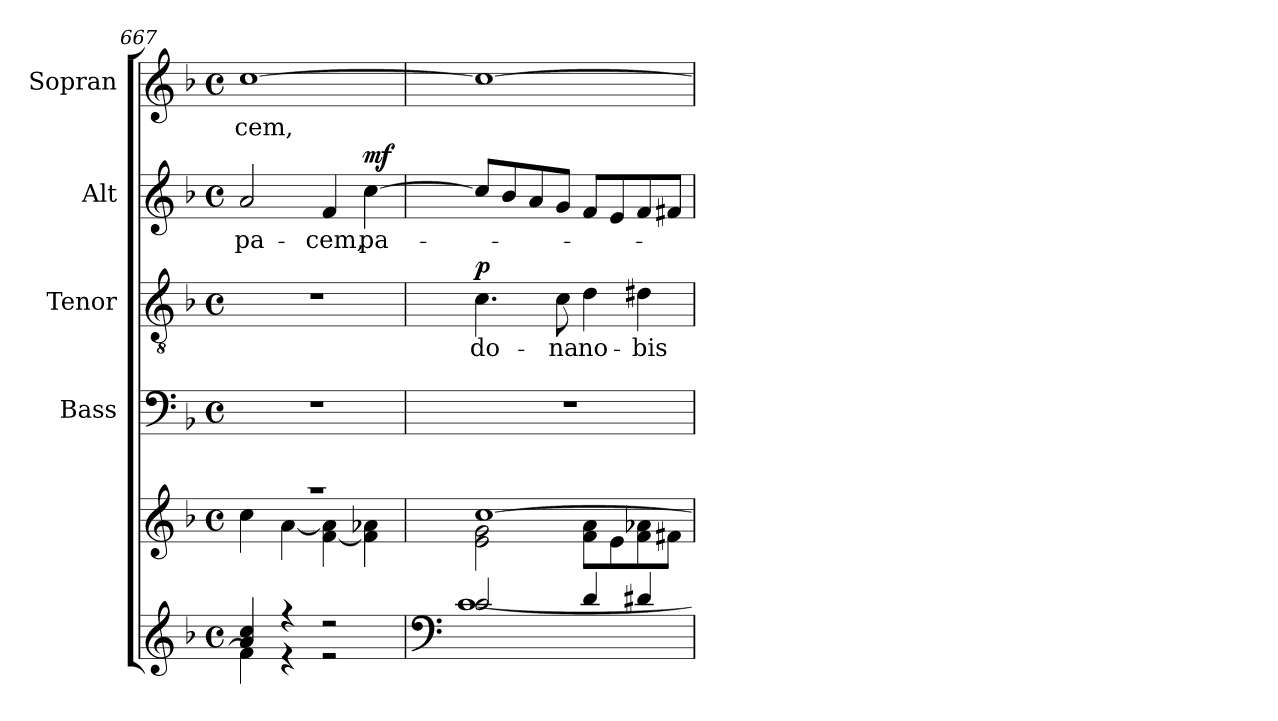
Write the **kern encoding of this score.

**kern	**kern	**kern	**kern	**text	**dynam	**kern	**text	**dynam	**kern	**text
*part5	*part5	*part4	*part3	*part3	*part3	*part2	*part2	*part2	*part1	*part1
*staff6	*staff5	*staff4	*staff3	*staff3	*staff3	*staff2	*staff2	*staff2	*staff1	*staff1
*	*	*I"Bass	*I"Tenor	*	*	*I"Alt	*	*	*I"Sopran	*
*	*	*I'B.	*I'T.	*	*	*I'A.	*	*	*I'S.	*
*clefG2	*clefG2	*clefF4	*clefGv2	*	*	*clefG2	*	*	*clefG2	*
*k[b-]	*k[b-]	*k[b-]	*k[b-]	*	*	*k[b-]	*	*	*k[b-]	*
*F:	*F:	*F:	*F:	*	*	*F:	*	*	*F:	*
*M4/4	*M4/4	*M4/4	*M4/4	*	*	*M4/4	*	*	*M4/4	*
*met(c)	*met(c)	*met(c)	*met(c)	*	*	*met(c)	*	*	*met(c)	*
=667	=667	=667	=667	=667	=667	=667	=667	=667	=667	=667
*^	*^	*	*	*	*	*	*	*	*	*
!	!	!	!	!	!	!	!	!	!LO:LY:b	!	!	!LO:LY:b
4a/ 4cc/	4f\]	1r	4cc\	1r	1r	.	.	2a/	pa-	.	[1cc	-cem,
4r	4r	.	[<4a\	.	.	.	.	.	.	.	.	.
!	!	!	!	!	!	!	!	!	!LO:LY:b	!	!	!
2r	2r	.	[<4f\ 4a\]	.	.	.	.	4f/	-cem,	.	.	.
!	!	!	!	!	!	!	!	!	!LO:LY:b	!LO:DY:a	!	!
.	.	.	4f\] 4a-X\	.	.	.	.	[4cc\	pa-	mf	.	.
=668	=668	=668	=668	=668	=668	=668	=668	=668	=668	=668	=668	=668
*clefF4	*	*	*	*	*	*	*	*	*	*	*	*
!	!	!	!	!	!	!LO:LY:b	!LO:DY:a	!	!	!	!	!
2c/	[<1c	[>1cc	2e\ 2g\	1r	4.c\	do-	p	8cc/L]	.	.	1cc_	.
.	.	.	.	.	.	.	.	8b-/	.	.	.	.
.	.	.	.	.	.	.	.	8a/	.	.	.	.
!	!	!	!	!	!	!LO:LY:b	!	!	!	!	!	!
.	.	.	.	.	8c\	-na	.	8g/J	.	.	.	.
!	!	!	!	!	!	!LO:LY:b	!	!	!	!	!	!
4d/	.	.	8f\ 8a\L	.	4d\	no-	.	8f/L	.	.	.	.
.	.	.	8e\	.	.	.	.	8e/	.	.	.	.
!	!	!	!	!	!	!LO:LY:b	!	!	!	!	!	!
4d#X/	.	.	8f\ 8a-X\	.	4d#X\	-bis	.	8f/	.	.	.	.
.	.	.	8f#X\J	.	.	.	.	8f#X/J	.	.	.	.
*v	*v	*	*	*	*	*	*	*	*	*	*	*
*	*v	*v	*	*	*	*	*	*	*	*	*
=	=	=	=	=	=	=	=	=	=	=
*-	*-	*-	*-	*-	*-	*-	*-	*-	*-	*-
